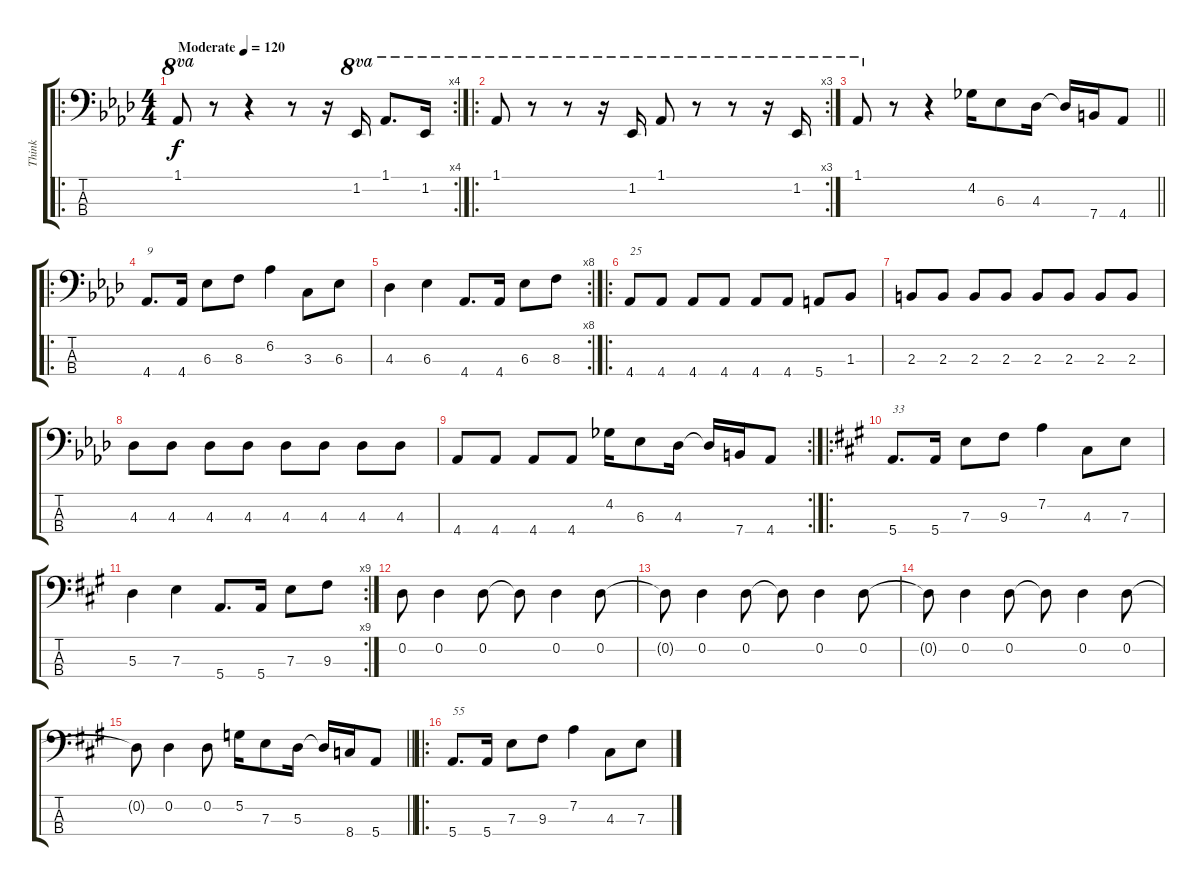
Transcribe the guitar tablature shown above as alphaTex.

\track ("Think" "Think") {instrument electricbassfinger}
\staff {score tabs}
\tuning (G2 D2 A1 E1) {hide}
\ro
\rc 4
\ts (4 4)
\tempo (120 "Moderate")
\clef f4
\ks ab
1.1.8{ot 8va dy f instrument electricbassfinger} r.8 r.4 r.8 r.16 1.2.16{ot 8va} 1.1.8{d ot 8va} 1.2.16{ot 8va} |
\ro
\rc 3
1.1.8{ot 8va} r.8{ot 8va} r.8{ot 8va} r.16{ot 8va} 1.2.16{ot 8va} 1.1.8{ot 8va} r.8{ot 8va} r.8{ot 8va} r.16{ot 8va} 1.2.16{ot 8va} |
\barLineRight lightlight
1.1.8{ot 8va} r.8 r.4 4.2.16 6.3.8 4.3.16 4.3{t}.16 7.4.16 4.4.8 |
\ro
4.4.8{d txt "9"} 4.4.16 6.3.8 8.3.8 6.2.4 3.3.8{beam Down} 6.3.8{beam Down} |
\rc 8
4.3.4 6.3.4 4.4.8{d} 4.4.16 6.3.8 8.3.8 |
\ro
4.4.8{txt "25"} 4.4.8 4.4.8 4.4.8 4.4.8 4.4.8 5.4.8 1.3.8 |
2.3.8 2.3.8 2.3.8 2.3.8 2.3.8 2.3.8 2.3.8 2.3.8 |
4.3.8 4.3.8 4.3.8 4.3.8 4.3.8 4.3.8 4.3.8 4.3.8 |
\rc 2
4.4.8 4.4.8 4.4.8 4.4.8 4.2.16 6.3.8 4.3.16 4.3{t}.16 7.4.16 4.4.8 |
\ro
\ks a
5.4.8{d txt "33"} 5.4.16 7.3.8 9.3.8 7.2.4 4.3.8 7.3.8 |
\rc 9
5.3.4 7.3.4 5.4.8{d} 5.4.16 7.3.8 9.3.8 |
0.2.8 0.2.4 0.2.8 0.2{t}.8 0.2.4 0.2.8 |
0.2{t}.8 0.2.4 0.2.8 0.2{t}.8 0.2.4 0.2.8 |
0.2{t}.8 0.2.4 0.2.8 0.2{t}.8 0.2.4 0.2.8 |
\barLineRight lightlight
0.2{t}.8 0.2.4 0.2.8 5.2.16 7.3.8 5.3.16 5.3{t}.16 8.4.16 5.4.8 |
\ro
5.4.8{d txt "55"} 5.4.16 7.3.8 9.3.8 7.2.4 4.3.8 7.3.8
